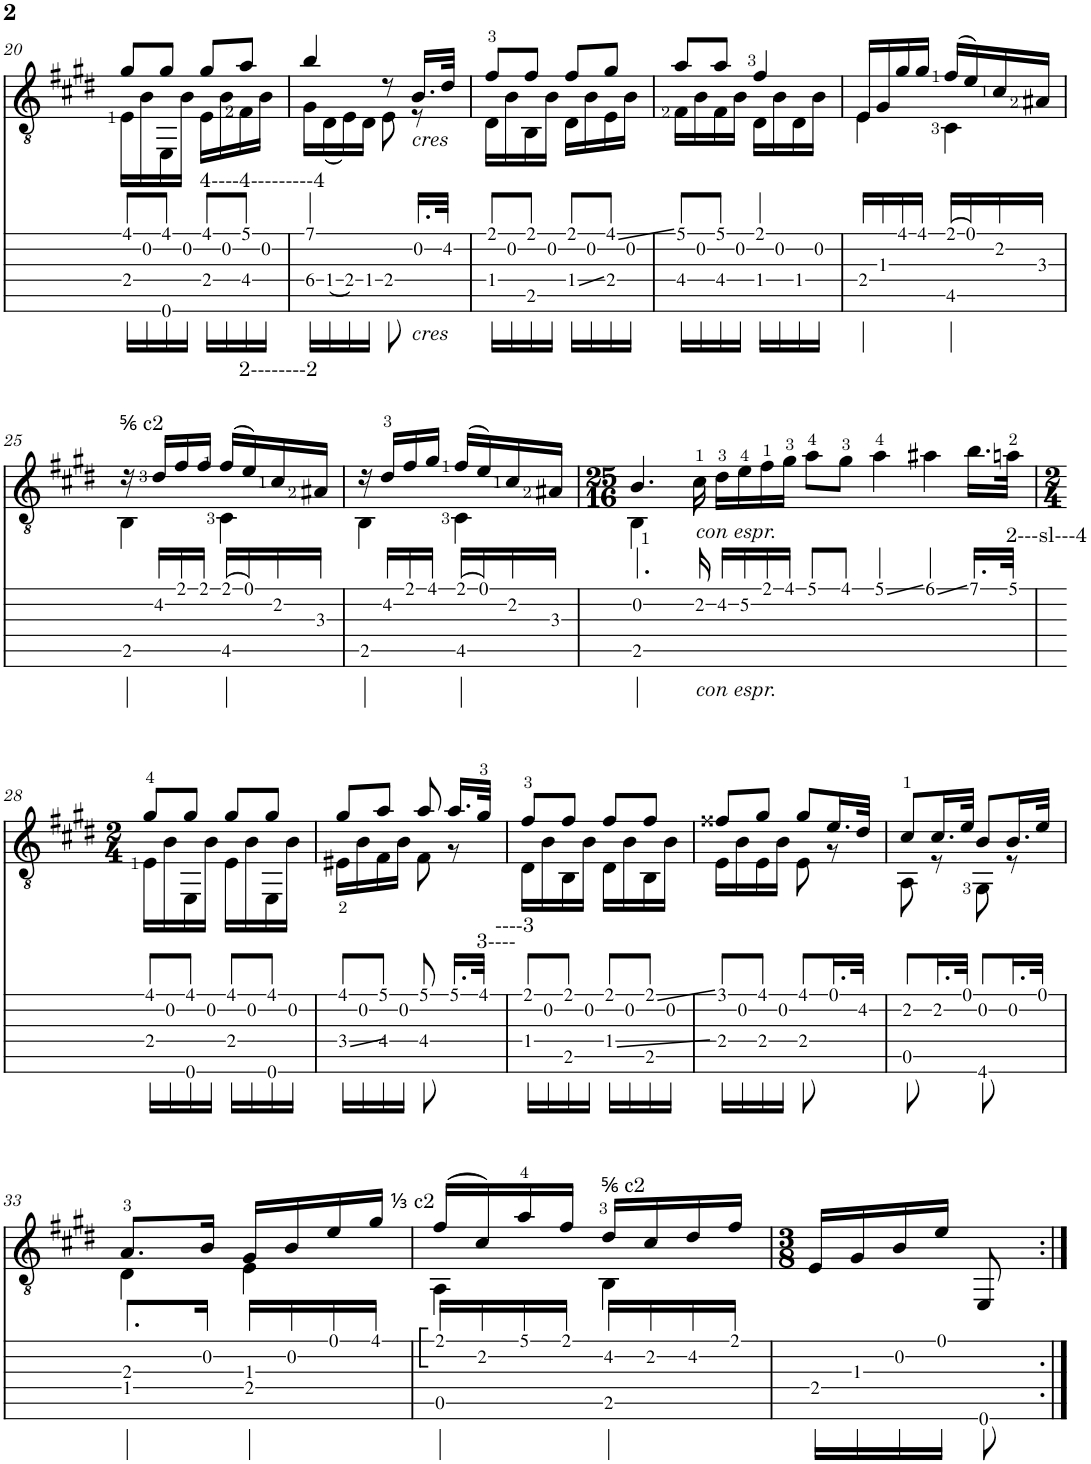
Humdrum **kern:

**kern	**kern
*part2	*part1
*staff2	*staff1
*I"Chitarra classica (Intavolatura)	*I"Chitarra classica
!!LO:PB:g=z
*	*clefGv2
*k[f#c#g#d#]	*k[f#c#g#d#]
*M2/4	*M2/4
=20	=20
*^	*^
8g#/L	16E\LL	8g#/L	16E\LL
.	16B\	.	16B\
8g#/J	16EE\	8g#/J	16EE\
.	16B\JJ	.	16B\JJ
!LO:TX:a:t=4----4---------4	!	!	!
8g#/L	16E\LL	8g#/L	16E\LL
.	16B\	.	16B\
!LO:TX:b:t=2--------2	!	!	!
8a/J	16F#\	8a/J	16F#\
.	16B\JJ	.	16B\JJ
=21	=21	=21	=21
4b/	16G#\LL	4b/	16G#\LL
.	(16D#\	.	(16D#\
.	16E\)	.	16E\)
.	16D#\JJ	.	16D#\JJ
8r	8E\	8r	8E\
!	!	!LO:TX:b:i:t=cres	!
!LO:TX:b:i:t=cres	!	!	!
16.B/LL	8r	16.B/LL	8r
32d#/JJk	.	32d#/JJk	.
=22	=22	=22	=22
8f#/L	16D#\LL	8f#/L	16D#\LL
.	16B\	.	16B\
8f#/J	16BB\	8f#/J	16BB\
.	16B\JJ	.	16B\JJ
8f#/L	16D#\LL	8f#/L	16D#\LL
.	16B\	.	16B\
8g#/J	16E\	8g#/J	16E\
.	16B\JJ	.	16B\JJ
=23	=23	=23	=23
8a/L	16F#\LL	8a/L	16F#\LL
.	16B\	.	16B\
8a/J	16F#\	8a/J	16F#\
.	16B\JJ	.	16B\JJ
4f#/	16D#\LL	4f#/	16D#\LL
.	16B\	.	16B\
.	16D#\	.	16D#\
.	16B\JJ	.	16B\JJ
=24	=24	=24	=24
16E/LL	4E\	16E/LL	4E\
16G#/	.	16G#/	.
16g#/	.	16g#/	.
16g#/JJ	.	16g#/JJ	.
(16f#/LL	4C#\	(16f#/LL	4C#\
16e/)	.	16e/)	.
16c#/	.	16c#/	.
16A#/JJ	.	16A#X/JJ	.
!!LO:LB:g=z	!!
=25	=25	=25	=25
!	!	!LO:TX:a:t=⅚ c2	!
16r	4BB\	16r	4BB\
16d#/LL	.	16d#/LL	.
16f#/	.	16f#/	.
16f#/JJ	.	16f#/JJ	.
(16f#/LL	4C#\	(16f#/LL	4C#\
16e/)	.	16e/)	.
16c#/	.	16c#/	.
16A#X/JJ	.	16A#X/JJ	.
=26	=26	=26	=26
16r	4BB\	16r	4BB\
16d#/LL	.	16d#/LL	.
16f#/	.	16f#/	.
16g#/JJ	.	16g#/JJ	.
(16f#/LL	4C#\	(16f#/LL	4C#\
16e/)	.	16e/)	.
16c#/	.	16c#/	.
16A#X/JJ	.	16A#X/JJ	.
=27	=27	=27	=27
*M25/16	*	*M25/16	*
4.B/	4BB\	4.B/	4BB\
.	1ryy	.	1ryy
!	!	!LO:TX:b:i:t=con espr.	!
!LO:TX:b:i:t=con espr.	!	!	!
16c#/	.	16c#\	.
16d#/LL	.	16d#\LL	.
16e/	.	16e\	.
16f#/	.	16f#\	.
16g#/JJ	.	16g#\JJ	.
8a/L	.	8a\L	.
8g#/J	.	8g#\J	.
4a/	.	4a\	.
4a#X/	.	4a#X\	.
.	4ryy	.	4ryy
16.b/LL	.	16.b\LL	.
.	16ryy	.	16ryy
!LO:TX:a:t=2---sl---4	!	!	!
32a/JJk	.	32an\JJk	.
!!LO:LB:g=z	!!
=28	=28	=28	=28
*M2/4	*	*M2/4	*
8g#/L	16E\LL	8g#/L	16E\LL
.	16B\	.	16B\
8g#/J	16EE\	8g#/J	16EE\
.	16B\JJ	.	16B\JJ
8g#/L	16E\LL	8g#/L	16E\LL
.	16B\	.	16B\
8g#/J	16EE\	8g#/J	16EE\
.	16B\JJ	.	16B\JJ
=29	=29	=29	=29
8g#/L	16E#X\LL	8g#/L	16E#X\LL
.	16B\	.	16B\
8a/J	16F#\	8a/J	16F#\
.	16B\JJ	.	16B\JJ
8a/	8F#\	8a/	8F#\
16.a/LL	8r	16.a/LL	8r
!LO:TX:a:t=3----	!	!	!
32g#/JJk	.	32g#/JJk	.
=30	=30	=30	=30
!LO:TX:a:t=----3	!	!	!
8f#/L	16D#\LL	8f#/L	16D#\LL
.	16B\	.	16B\
8f#/J	16BB\	8f#/J	16BB\
.	16B\JJ	.	16B\JJ
8f#/L	16D#\LL	8f#/L	16D#\LL
.	16B\	.	16B\
8f#/J	16BB\	8f#/J	16BB\
.	16B\JJ	.	16B\JJ
=31	=31	=31	=31
8f##X/L	16E\LL	8f##X/L	16E\LL
.	16B\	.	16B\
8g#/J	16E\	8g#/J	16E\
.	16B\JJ	.	16B\JJ
8g#/L	8E\	8g#/L	8E\
16.e/L	8r	16.e/L	8r
32d#/JJk	.	32d#/JJk	.
=32	=32	=32	=32
8c#/L	8AA\	8c#/L	8AA\
16.c#/L	8r	16.c#/L	8r
32e/JJk	.	32e/JJk	.
8B/L	8GG#\	8B/L	8GG#\
16.B/L	8r	16.B/L	8r
32e/JJk	.	32e/JJk	.
!!LO:LB:g=z	!!
=33	=33	=33	=33
8.A/L	4D#\	8.A/L	4D#\
16B/Jk	.	16B/Jk	.
16G#/LL	4E\	16G#/LL	4E\
16B/	.	16B/	.
16e/	.	16e/	.
16g#/JJ	.	16g#/JJ	.
=34	=34	=34	=34
!	!	!LO:TX:a:t=⅓ c2	!
16f#/LL	4AA\	(16f#/LL	4AA\
16c#/	.	16c#/)	.
16a/	.	16a/	.
16f#/JJ	.	16f#/JJ	.
!	!	!LO:TX:a:t=⅚ c2	!
16d#/LL	4BB\	16d#/LL	4BB\
16c#/	.	16c#/	.
16d#/	.	16d#/	.
16f#/JJ	.	16f#/JJ	.
*v	*v	*	*
*	*v	*v
=35	=35
*M3/8	*M3/8
16E\LL	16E/LL
16G#\	16G#/
16B\	16B/
16e\JJ	16e/JJ
8EE\	8EE/
=:|!	=:|!
*-	*-
